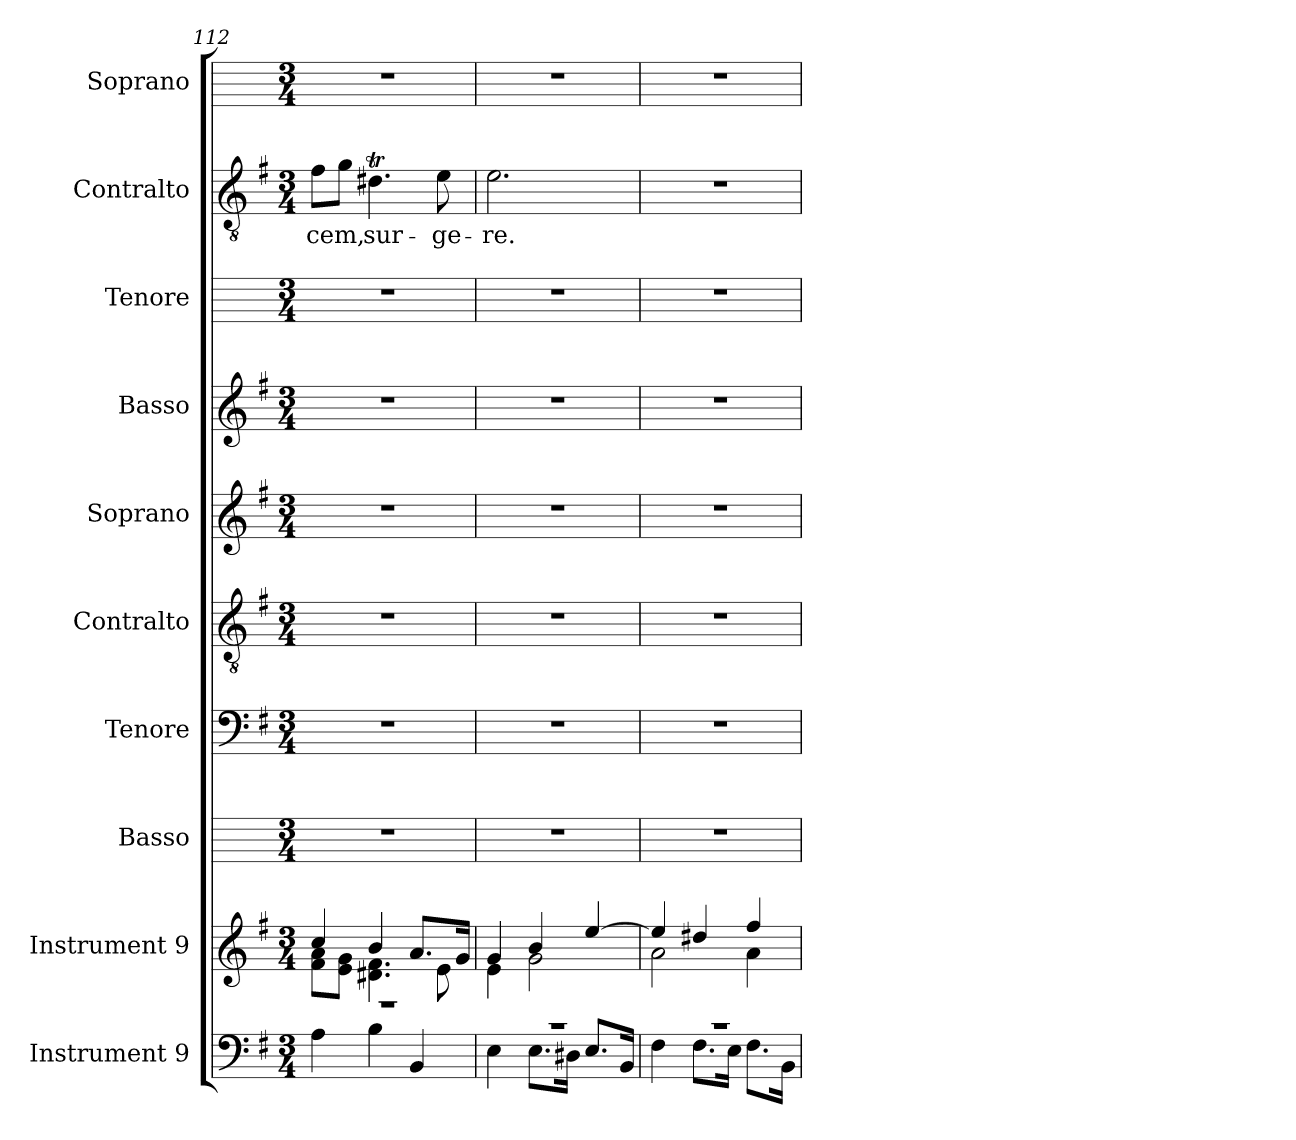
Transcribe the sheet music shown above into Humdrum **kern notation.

**kern	**kern	**kern	**kern	**kern	**kern	**kern	**kern	**kern	**text	**kern
*part10	*part9	*part8	*part7	*part6	*part5	*part4	*part3	*part2	*part2	*part1
*staff10	*staff9	*staff8	*staff7	*staff6	*staff5	*staff4	*staff3	*staff2	*staff2	*staff1
*I"Instrument 9	*I"Instrument 9	*I"Basso	*I"Tenore	*I"Contralto	*I"Soprano	*I"Basso	*I"Tenore	*I"Contralto	*	*I"Soprano
*	*	*	*	*	*	*I'Basso	*	*I'Contralto	*	*
*clefF4	*clefG2	*	*clefF4	*clefGv2	*clefG2	*clefG2	*	*clefGv2	*	*
*k[f#]	*k[f#]	*k[]	*k[f#]	*k[f#]	*k[f#]	*k[f#]	*k[]	*k[f#]	*	*k[]
*G:	*G:	*C:	*G:	*G:	*G:	*G:	*C:	*G:	*	*C:
*M3/4	*M3/4	*M3/4	*M3/4	*M3/4	*M3/4	*M3/4	*M3/4	*M3/4	*	*M3/4
=112	=112	=112	=112	=112	=112	=112	=112	=112	=112	=112
*^	*^	*	*	*	*	*	*	*	*	*
!	!	!	!	!	!	!	!	!	!	!	!LO:LY:b:cj	!
2.r	4A\	4cc/	8a\ 8f#\L	2.r	2.r	2.r	2.r	2.r	2.r	8f#\L	-cem,	2.r
!	!	!	!	!	!	!	!	!	!	!	!LO:LY:b:cj	!
.	.	.	8g\ 8e\J	.	.	.	.	.	.	8g\J	.	.
!	!	!	!	!	!	!	!	!	!	!	!LO:LY:b:cj	!
.	4B\	4b/	4.d#X\ 4.f#\	.	.	.	.	.	.	4.d#Xt\	sur-	.
.	4BB/	8.a/L	.	.	.	.	.	.	.	.	.	.
!	!	!	!	!	!	!	!	!	!	!	!LO:LY:b:cj	!
.	.	.	8e\	.	.	.	.	.	.	8e\	-ge-	.
.	.	16g/J	.	.	.	.	.	.	.	.	.	.
=113	=113	=113	=113	=113	=113	=113	=113	=113	=113	=113	=113	=113
!	!	!	!	!	!	!	!	!	!	!	!LO:LY:b:cj	!
2.r	4E\	4g/	4e\	2.r	2.r	2.r	2.r	2.r	2.r	2.e\	-re.	2.r
.	8.E\L	4b/	2g\	.	.	.	.	.	.	.	.	.
.	16D#X\J	.	.	.	.	.	.	.	.	.	.	.
.	8.E/L	[>4ee/	.	.	.	.	.	.	.	.	.	.
.	16BB/J	.	.	.	.	.	.	.	.	.	.	.
=114	=114	=114	=114	=114	=114	=114	=114	=114	=114	=114	=114	=114
2.r	4F#\	4ee/]	2a\	2.r	2.r	2.r	2.r	2.r	2.r	2.r	.	2.r
.	8.F#\L	4dd#X/	.	.	.	.	.	.	.	.	.	.
.	16E\J	.	.	.	.	.	.	.	.	.	.	.
.	8.F#\L	4ff#/	4a\	.	.	.	.	.	.	.	.	.
.	16BB\J	.	.	.	.	.	.	.	.	.	.	.
*v	*v	*	*	*	*	*	*	*	*	*	*	*
*	*v	*v	*	*	*	*	*	*	*	*	*
=	=	=	=	=	=	=	=	=	=	=
*-	*-	*-	*-	*-	*-	*-	*-	*-	*-	*-
